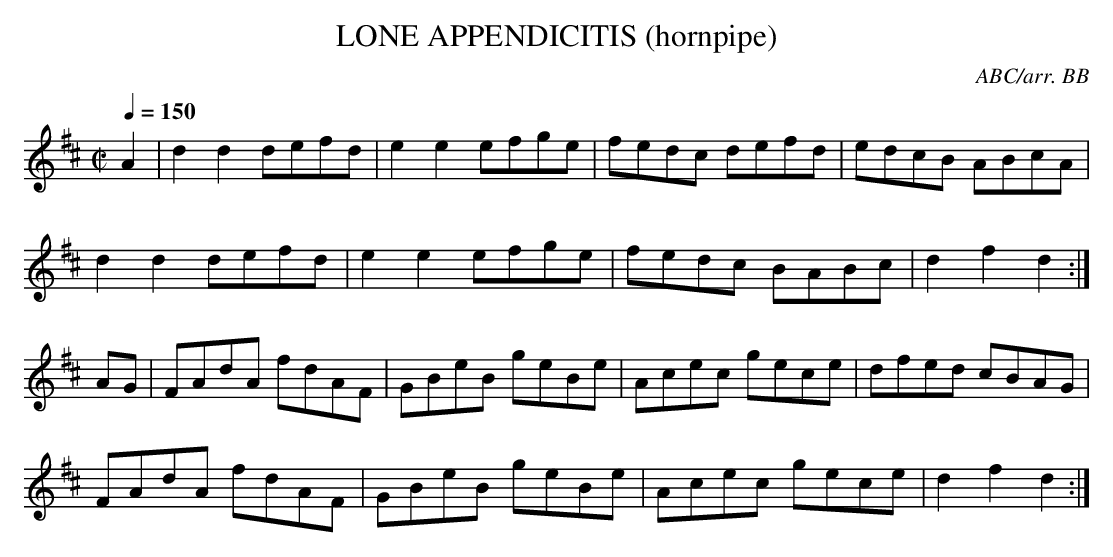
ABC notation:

X:1
T:LONE APPENDICITIS (hornpipe)
C:ABC/arr. BB
Q:1/4=150
M:C|
(= a octave higher). Since I transposed it from G up to D, thia
instruction doesn't apply.
in the final measures suggest a hornpipe. I have also added repeats
which are not present in the source.
feeling that with a little research, this tune could be located
elsewhere (e.g. O'Neill) since it sounds so much like a "standard"
hornpipe!
L:1/8
K:D % source key = G
A2|d2d2 defd|e2e2 efge|fedc defd|edcB ABcA|
d2d2 defd|e2e2 efge|fedc BABc|d2f2d2 :|
AG|FAdA fdAF|GBeB geBe|Acec gece|dfed cBAG|
FAdA fdAF|GBeB geBe|Acec gece|d2f2d2 :|
